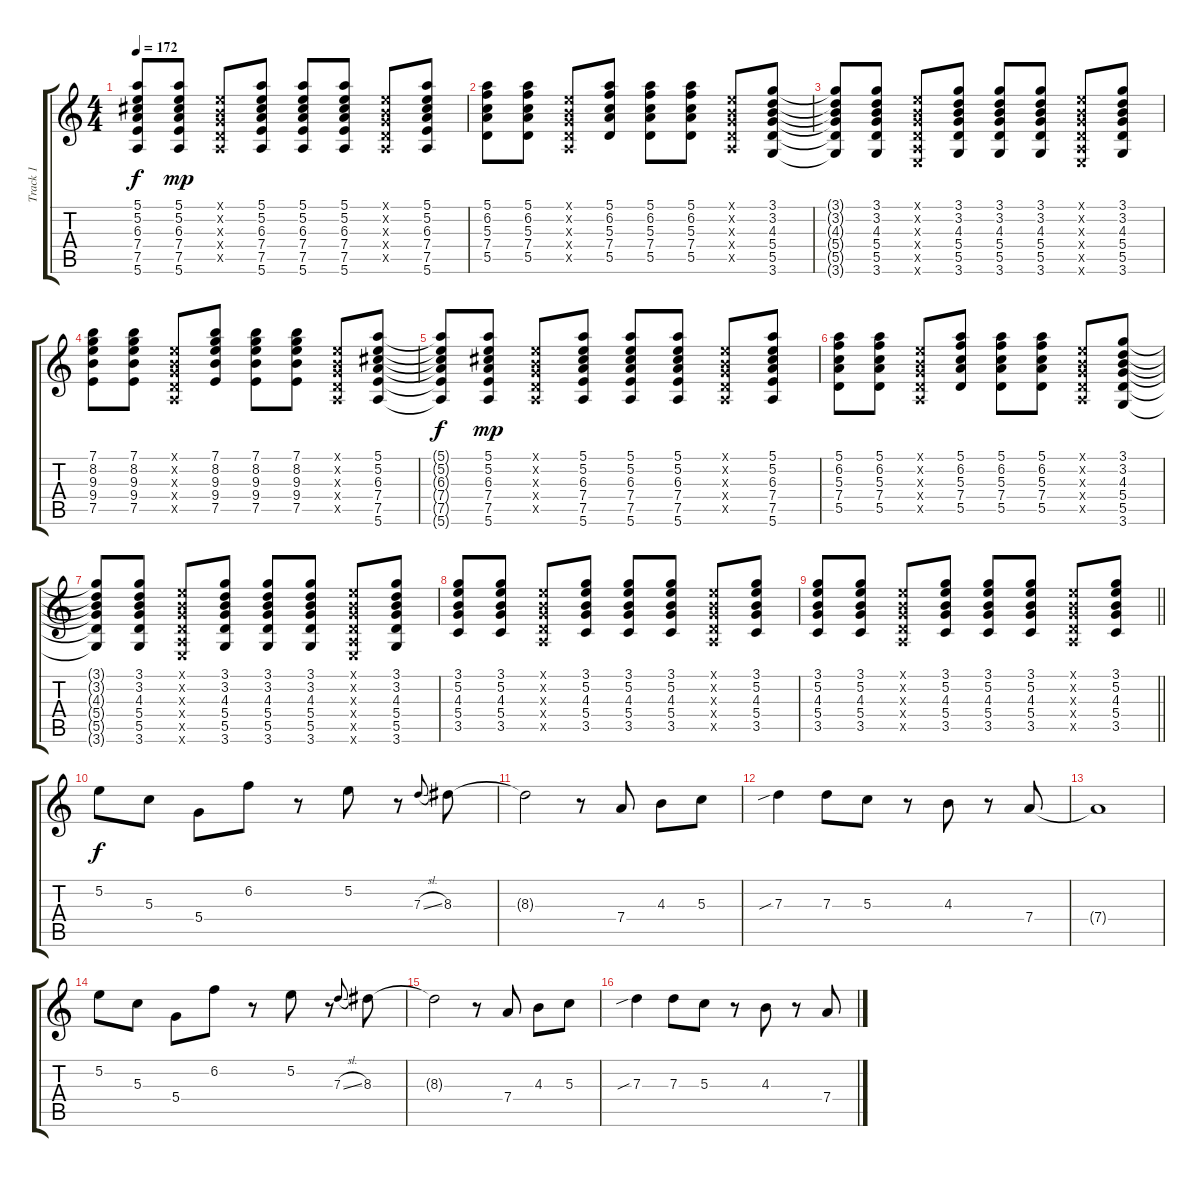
\track ("Track 1" "Track 1") {instrument acousticguitarsteel}
\staff {score tabs}
\tuning (E4 B3 G3 D3 A2 E2) {hide}
\ts (4 4)
\tempo 172
\clef g2
\ks c
(5.1{t} 5.2{t} 6.3{t} 7.4{t} 7.5{t} 5.6{t}).8{dy f} (5.1 5.2 6.3 7.4 7.5 5.6).8{dy mp} (0.1{x} 0.2{x} 0.3{x} 0.4{x} 0.5{x}).8 (5.1 5.2 6.3 7.4 7.5 5.6).8 (5.1 5.2 6.3 7.4 7.5 5.6).8 (5.1 5.2 6.3 7.4 7.5 5.6).8 (0.1{x} 0.2{x} 0.3{x} 0.4{x} 0.5{x}).8 (5.1 5.2 6.3 7.4 7.5 5.6).8 |
(5.1 6.2 5.3 7.4 5.5).8 (5.1 6.2 5.3 7.4 5.5).8 (0.1{x} 0.2{x} 0.3{x} 0.4{x} 0.5{x}).8 (5.1 6.2 5.3 7.4 5.5).8 (5.1 6.2 5.3 7.4 5.5).8 (5.1 6.2 5.3 7.4 5.5).8 (0.1{x} 0.2{x} 0.3{x} 0.4{x} 0.5{x}).8 (3.1 3.2 4.3 5.4 5.5 3.6).8 |
(3.1{t} 3.2{t} 4.3{t} 5.4{t} 5.5{t} 3.6{t}).8 (3.1 3.2 4.3 5.4 5.5 3.6).8 (0.1{x} 0.2{x} 0.3{x} 0.4{x} 0.5{x} 0.6{x}).8 (3.1 3.2 4.3 5.4 5.5 3.6).8 (3.1 3.2 4.3 5.4 5.5 3.6).8 (3.1 3.2 4.3 5.4 5.5 3.6).8 (0.1{x} 0.2{x} 0.3{x} 0.4{x} 0.5{x} 0.6{x}).8 (3.1 3.2 4.3 5.4 5.5 3.6).8 |
(7.1 8.2 9.3 9.4 7.5).8 (7.1 8.2 9.3 9.4 7.5).8 (0.1{x} 0.2{x} 0.3{x} 0.4{x} 0.5{x}).8 (7.1 8.2 9.3 9.4 7.5).8 (7.1 8.2 9.3 9.4 7.5).8 (7.1 8.2 9.3 9.4 7.5).8 (0.1{x} 0.2{x} 0.3{x} 0.4{x} 0.5{x}).8 (5.1 5.2 6.3 7.4 7.5 5.6).8 |
(5.1{t} 5.2{t} 6.3{t} 7.4{t} 7.5{t} 5.6{t}).8{dy f} (5.1 5.2 6.3 7.4 7.5 5.6).8{dy mp} (0.1{x} 0.2{x} 0.3{x} 0.4{x} 0.5{x}).8 (5.1 5.2 6.3 7.4 7.5 5.6).8 (5.1 5.2 6.3 7.4 7.5 5.6).8 (5.1 5.2 6.3 7.4 7.5 5.6).8 (0.1{x} 0.2{x} 0.3{x} 0.4{x} 0.5{x}).8 (5.1 5.2 6.3 7.4 7.5 5.6).8 |
(5.1 6.2 5.3 7.4 5.5).8 (5.1 6.2 5.3 7.4 5.5).8 (0.1{x} 0.2{x} 0.3{x} 0.4{x} 0.5{x}).8 (5.1 6.2 5.3 7.4 5.5).8 (5.1 6.2 5.3 7.4 5.5).8 (5.1 6.2 5.3 7.4 5.5).8 (0.1{x} 0.2{x} 0.3{x} 0.4{x} 0.5{x}).8 (3.1 3.2 4.3 5.4 5.5 3.6).8 |
(3.1{t} 3.2{t} 4.3{t} 5.4{t} 5.5{t} 3.6{t}).8 (3.1 3.2 4.3 5.4 5.5 3.6).8 (0.1{x} 0.2{x} 0.3{x} 0.4{x} 0.5{x} 0.6{x}).8 (3.1 3.2 4.3 5.4 5.5 3.6).8 (3.1 3.2 4.3 5.4 5.5 3.6).8 (3.1 3.2 4.3 5.4 5.5 3.6).8 (0.1{x} 0.2{x} 0.3{x} 0.4{x} 0.5{x} 0.6{x}).8 (3.1 3.2 4.3 5.4 5.5 3.6).8 |
(3.1 5.2 4.3 5.4 3.5).8 (3.1 5.2 4.3 5.4 3.5).8 (0.1{x} 0.2{x} 0.3{x} 0.4{x} 0.5{x}).8 (3.1 5.2 4.3 5.4 3.5).8 (3.1 5.2 4.3 5.4 3.5).8 (3.1 5.2 4.3 5.4 3.5).8 (0.1{x} 0.2{x} 0.3{x} 0.4{x} 0.5{x}).8 (3.1 5.2 4.3 5.4 3.5).8 |
\barLineRight lightlight
(3.1 5.2 4.3 5.4 3.5).8 (3.1 5.2 4.3 5.4 3.5).8 (0.1{x} 0.2{x} 0.3{x} 0.4{x} 0.5{x}).8 (3.1 5.2 4.3 5.4 3.5).8 (3.1 5.2 4.3 5.4 3.5).8 (3.1 5.2 4.3 5.4 3.5).8 (0.1{x} 0.2{x} 0.3{x} 0.4{x} 0.5{x}).8 (3.1 5.2 4.3 5.4 3.5).8 |
5.2.8{dy f} 5.3.8 5.4.8 6.2.8 r.8 5.2.8 r.8 7.3{sl}.8{gr onbeat} 8.3.8 |
8.3{t}.2 r.8 7.4.8 4.3.8 5.3.8 |
7.3{sib}.4 7.3.8 5.3.8 r.8 4.3.8 r.8 7.4.8 |
7.4{t}.1 |
5.2.8 5.3.8 5.4.8 6.2.8 r.8 5.2.8 r.8 7.3{sl}.8{gr onbeat} 8.3.8 |
8.3{t}.2 r.8 7.4.8 4.3.8 5.3.8 |
7.3{sib}.4 7.3.8 5.3.8 r.8 4.3.8 r.8 7.4.8
